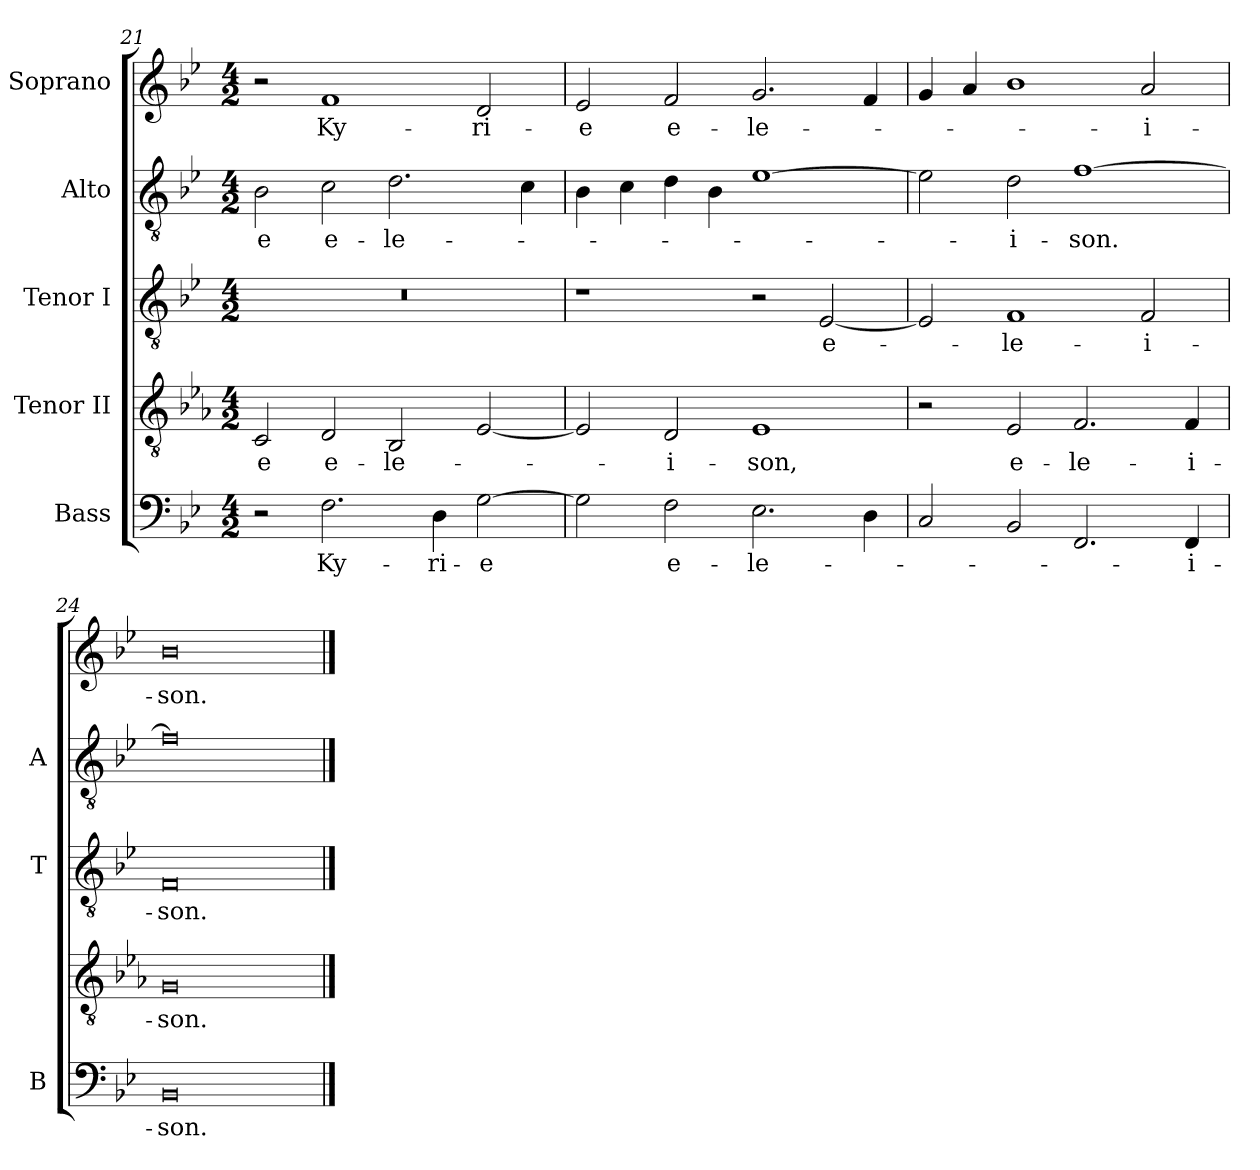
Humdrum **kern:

**kern	**text	**kern	**text	**kern	**text	**kern	**text	**kern	**text
*part5	*part5	*part4	*part4	*part3	*part3	*part2	*part2	*part1	*part1
*staff5	*staff5	*staff4	*staff4	*staff3	*staff3	*staff2	*staff2	*staff1	*staff1
*I"Bass	*	*I"Tenor II	*	*I"Tenor I	*	*I"Alto	*	*I"Soprano	*
*I'B	*	*	*	*I'T	*	*I'A	*	*	*
!!LO:LB:g=z
*clefF4	*	*clefGv2	*	*clefGv2	*	*clefGv2	*	*clefG2	*
*	*	*ITrd-4c-7	*	*	*	*	*	*	*
*k[b-e-]	*	*k[b-e-]	*	*k[b-e-]	*	*k[b-e-]	*	*k[b-e-]	*
*B-:	*	*B-:	*	*B-:	*	*B-:	*	*B-:	*
*M4/2	*	*M4/2	*	*M4/2	*	*M4/2	*	*M4/2	*
=21	=21	=21	=21	=21	=21	=21	=21	=21	=21
!	!	!	!LO:LY:b:color=#000000	!LO:N:vis=1	!	!	!	!	!
!	!	!	!	!	!	!	!LO:LY:b:color=#000000	!	!
2r	.	2Gi/	-e	0r	.	2B-i\	-e	2r	.
!	!LO:LY:b:color=#000000	!	!	!	!	!	!	!	!
!	!	!	!LO:LY:b:color=#000000	!	!	!	!	!	!
!	!	!	!	!	!	!	!LO:LY:b:color=#000000	!	!
!	!	!	!	!	!	!	!	!	!LO:LY:b:color=#000000
2.Fi\	Ky-	2Ai/	e-	.	.	2ci\	e-	1fi	Ky-
!	!	!	!LO:LY:b:color=#000000	!	!	!	!	!	!
!	!	!	!	!	!	!	!LO:LY:b:color=#000000	!	!
.	.	2Fi/	-le-	.	.	2.di\	-le-	.	.
!	!LO:LY:b:color=#000000	!	!	!	!	!	!	!	!
4Di\	-ri-	.	.	.	.	.	.	.	.
!	!LO:LY:b:color=#000000	!	!	!	!	!	!	!	!
!	!	!	!	!	!	!	!	!	!LO:LY:b:color=#000000
[>2Gi\	-e	[<2B-i/	.	.	.	.	.	2di/	-ri-
.	.	.	.	.	.	4ci\	.	.	.
=22	=22	=22	=22	=22	=22	=22	=22	=22	=22
!	!	!	!	!	!	!	!	!	!LO:LY:b:color=#000000
2Gi\]	.	2B-i/]	.	1r	.	4B-i\	.	2e-i/	-e
.	.	.	.	.	.	4ci\	.	.	.
!	!LO:LY:b:color=#000000	!	!	!	!	!	!	!	!
!	!	!	!LO:LY:b:color=#000000	!	!	!	!	!	!
!	!	!	!	!	!	!	!	!	!LO:LY:b:color=#000000
2Fi\	e-	2Ai/	-i-	.	.	4di\	.	2fi/	e-
.	.	.	.	.	.	4B-i\	.	.	.
!	!LO:LY:b:color=#000000	!	!	!	!	!	!	!	!
!	!	!	!LO:LY:b:color=#000000	!	!	!	!	!	!
!	!	!	!	!	!	!	!	!	!LO:LY:b:color=#000000
2.E-i\	-le-	1B-i	-son,	2r	.	[>1e-i	.	2.gi/	-le-
!	!	!	!	!	!LO:LY:b:color=#000000	!	!	!	!
.	.	.	.	[<2E-i/	e-	.	.	.	.
4Di\	.	.	.	.	.	.	.	4fi/	.
=23	=23	=23	=23	=23	=23	=23	=23	=23	=23
2Ci/	.	2r	.	2E-i/]	.	2e-i\]	.	4gi/	.
.	.	.	.	.	.	.	.	4ai/	.
!	!	!	!LO:LY:b:color=#000000	!	!	!	!	!	!
!	!	!	!	!	!LO:LY:b:color=#000000	!	!	!	!
!	!	!	!	!	!	!	!LO:LY:b:color=#000000	!	!
2BB-i/	.	2B-i/	e-	1Fi	-le-	2di\	-i-	1b-i	.
!	!	!	!LO:LY:b:color=#000000	!	!	!	!	!	!
!	!	!	!	!	!	!	!LO:LY:b:color=#000000	!	!
2.FFi/	.	2.ci/	-le-	.	.	[>1fi	-son.	.	.
!	!	!	!	!	!LO:LY:b:color=#000000	!	!	!	!
!	!	!	!	!	!	!	!	!	!LO:LY:b:color=#000000
.	.	.	.	2Fi/	-i-	.	.	2ai/	-i-
!	!LO:LY:b:color=#000000	!	!	!	!	!	!	!	!
!	!	!	!LO:LY:b:color=#000000	!	!	!	!	!	!
4FFi/	-i-	4ci/	-i-	.	.	.	.	.	.
=24	=24	=24	=24	=24	=24	=24	=24	=24	=24
!	!LO:LY:b:color=#000000	!	!	!	!	!	!	!	!
!	!	!	!LO:LY:b:color=#000000	!	!	!	!	!	!
!	!	!	!	!	!LO:LY:b:color=#000000	!	!	!	!
!	!	!	!	!	!	!	!	!	!LO:LY:b:color=#000000
0BB-i	-son.	0di	-son.	0Fi	-son.	0fi]	.	0b-i	-son.
==	==	==	==	==	==	==	==	==	==
*-	*-	*-	*-	*-	*-	*-	*-	*-	*-
